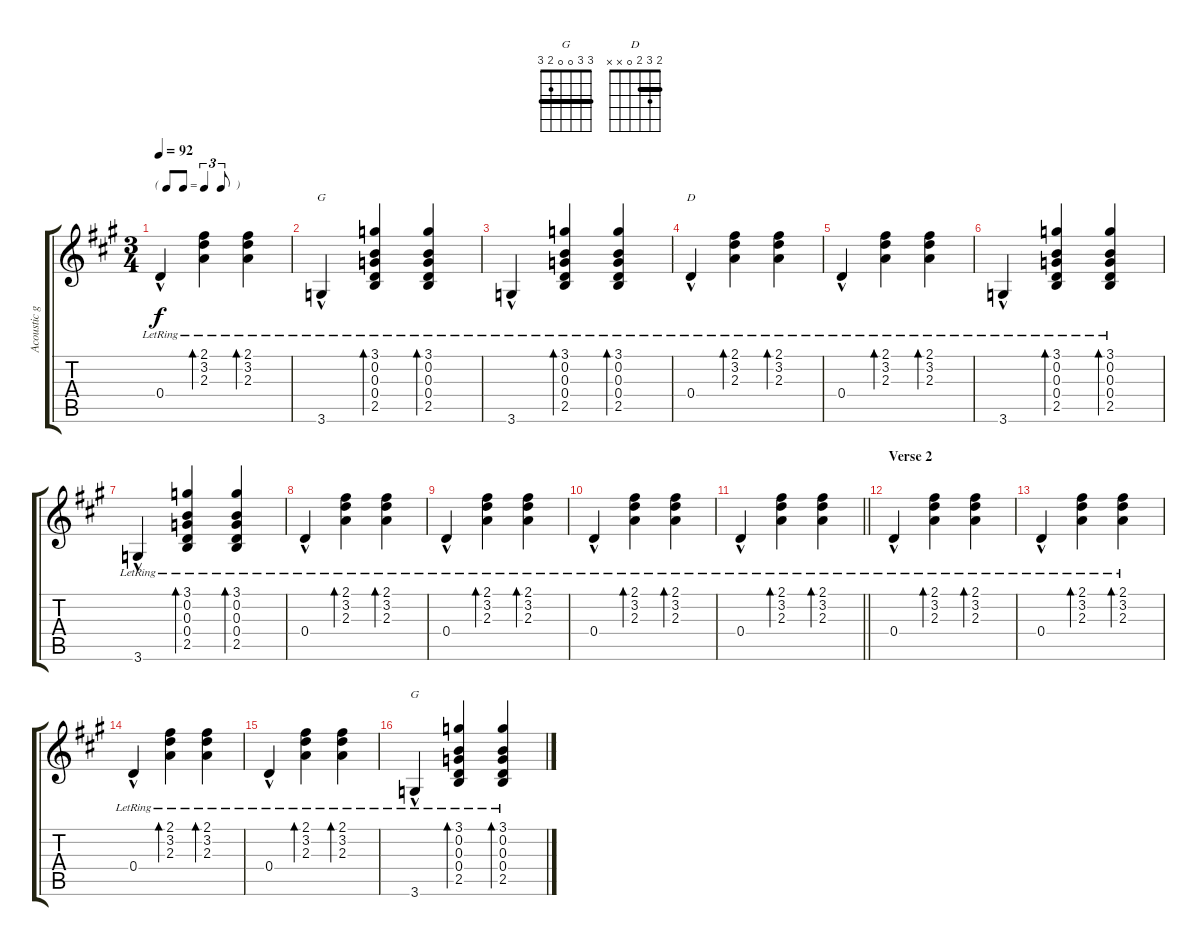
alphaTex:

\track ("Acoustic guitar - McCartney" "Acoustic g") {instrument acousticguitarsteel}
\staff {score tabs}
\tuning (E4 B3 G3 D3 A2 E2) {hide}
\chord ("G" 3 0 0 0 2 3)
\chord ("D" 2 3 2 0 x x) {barre 2}
\chord ("G" 3 3 0 0 2 3) {barre 3}
\ts (3 4)
\tf triplet8th
\tempo 92
\clef g2
\ks a
0.4{hac lr}.4{dy f} (2.1{lr} 3.2{lr} 2.3{lr}).4{bd 30} (2.1{lr} 3.2{lr} 2.3{lr}).4{bd 30} |
3.6{hac lr}.4{ch "G"} (3.1{lr} 0.2{lr} 0.3{lr} 0.4{lr} 2.5{lr}).4{bd 30} (3.1{lr} 0.2{lr} 0.3{lr} 0.4{lr} 2.5{lr}).4{bd 30} |
3.6{hac lr}.4 (3.1{lr} 0.2{lr} 0.3{lr} 0.4{lr} 2.5{lr}).4{bd 30} (3.1{lr} 0.2{lr} 0.3{lr} 0.4{lr} 2.5{lr}).4{bd 30} |
0.4{hac lr}.4{ch "D"} (2.1{lr} 3.2{lr} 2.3{lr}).4{bd 30} (2.1{lr} 3.2{lr} 2.3{lr}).4{bd 30} |
0.4{hac lr}.4 (2.1{lr} 3.2{lr} 2.3{lr}).4{bd 30} (2.1{lr} 3.2{lr} 2.3{lr}).4{bd 30} |
3.6{hac lr}.4 (3.1{lr} 0.2{lr} 0.3{lr} 0.4{lr} 2.5{lr}).4{bd 30} (3.1{lr} 0.2{lr} 0.3{lr} 0.4{lr} 2.5{lr}).4{bd 30} |
3.6{hac lr}.4 (3.1{lr} 0.2{lr} 0.3{lr} 0.4{lr} 2.5{lr}).4{bd 30} (3.1{lr} 0.2{lr} 0.3{lr} 0.4{lr} 2.5{lr}).4{bd 30} |
0.4{hac lr}.4 (2.1{lr} 3.2{lr} 2.3{lr}).4{bd 30} (2.1{lr} 3.2{lr} 2.3{lr}).4{bd 30} |
0.4{hac lr}.4 (2.1{lr} 3.2{lr} 2.3{lr}).4{bd 30} (2.1{lr} 3.2{lr} 2.3{lr}).4{bd 30} |
0.4{hac lr}.4 (2.1{lr} 3.2{lr} 2.3{lr}).4{bd 30} (2.1{lr} 3.2{lr} 2.3{lr}).4{bd 30} |
\barLineRight lightlight
0.4{hac lr}.4 (2.1{lr} 3.2{lr} 2.3{lr}).4{bd 30} (2.1{lr} 3.2{lr} 2.3{lr}).4{bd 30} |
\section ("" "Verse 2")
0.4{hac lr}.4 (2.1{lr} 3.2{lr} 2.3{lr}).4{bd 30} (2.1{lr} 3.2{lr} 2.3{lr}).4{bd 30} |
0.4{hac lr}.4 (2.1{lr} 3.2{lr} 2.3{lr}).4{bd 30} (2.1{lr} 3.2{lr} 2.3{lr}).4{bd 30} |
0.4{hac lr}.4 (2.1{lr} 3.2{lr} 2.3{lr}).4{bd 30} (2.1{lr} 3.2{lr} 2.3{lr}).4{bd 30} |
0.4{hac lr}.4 (2.1{lr} 3.2{lr} 2.3{lr}).4{bd 30} (2.1{lr} 3.2{lr} 2.3{lr}).4{bd 30} |
3.6{hac lr}.4{ch "G"} (3.1{lr} 0.2{lr} 0.3{lr} 0.4{lr} 2.5{lr}).4{bd 30} (3.1{lr} 0.2{lr} 0.3{lr} 0.4{lr} 2.5{lr}).4{bd 30}
